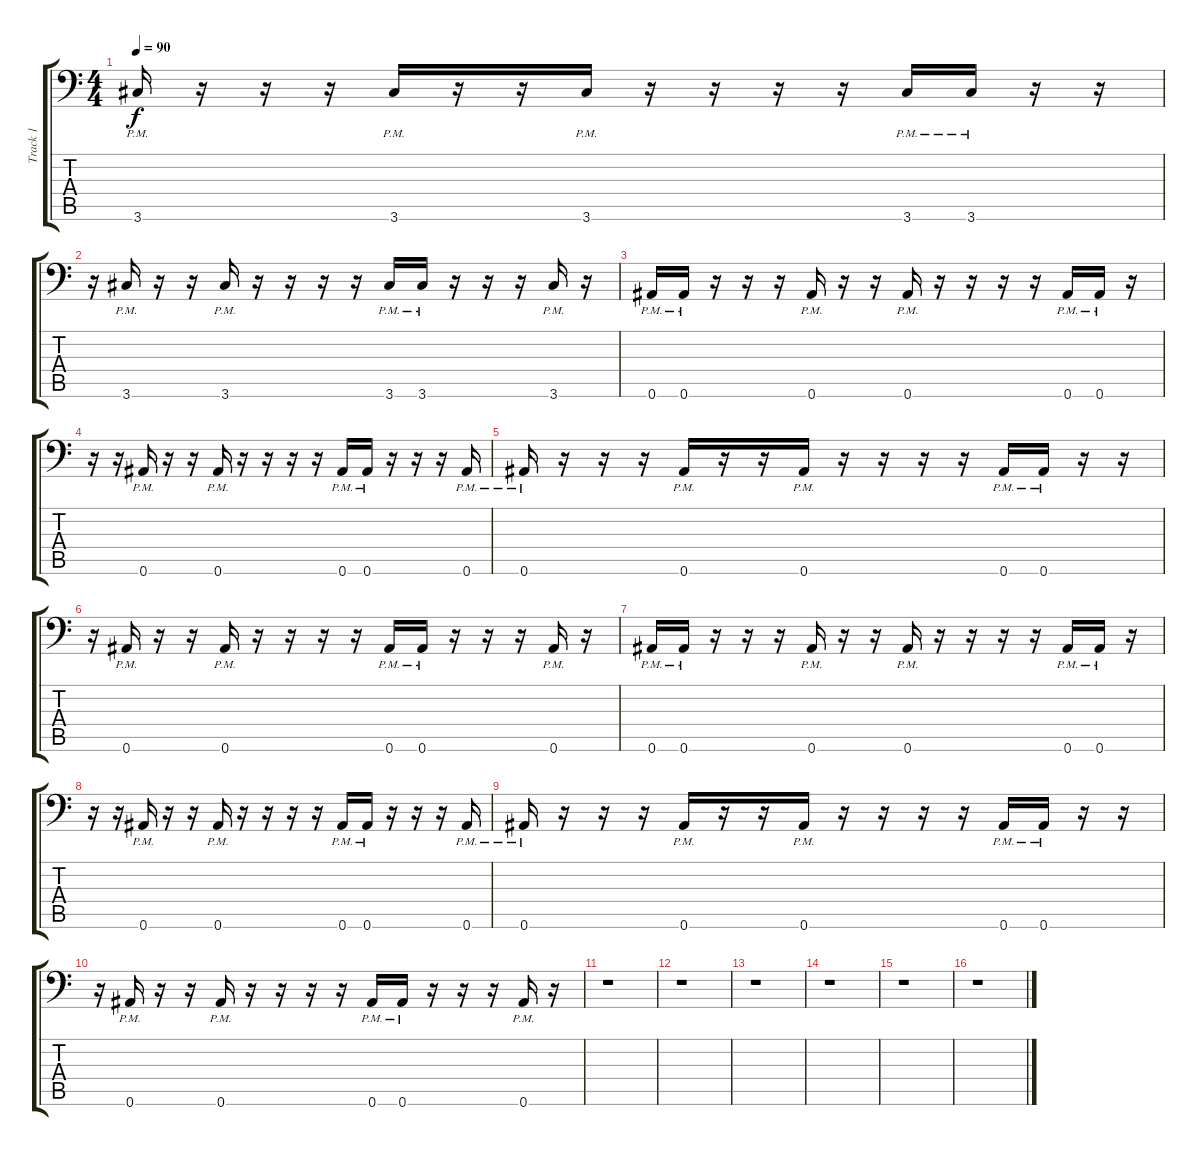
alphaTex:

\track ("Track 1" "Track 1") {instrument distortionguitar}
\staff {score tabs}
\tuning (D4 A3 F3 Bb2 F2 Bb1) {hide}
\ts (4 4)
\tempo 90
\clef f4
\ks c
3.6{pm}.16{dy f} r.16 r.16 r.16 3.6{pm}.16 r.16 r.16 3.6{pm}.16 r.16 r.16 r.16 r.16 3.6{pm}.16 3.6{pm}.16 r.16 r.16 |
r.16 3.6{pm}.16 r.16 r.16 3.6{pm}.16 r.16 r.16 r.16 r.16 3.6{pm}.16 3.6{pm}.16 r.16 r.16 r.16 3.6{pm}.16 r.16 |
0.6{pm}.16 0.6{pm}.16 r.16 r.16 r.16 0.6{pm}.16 r.16 r.16 0.6{pm}.16 r.16 r.16 r.16 r.16 0.6{pm}.16 0.6{pm}.16 r.16 |
r.16 r.16 0.6{pm}.16 r.16 r.16 0.6{pm}.16 r.16 r.16 r.16 r.16 0.6{pm}.16 0.6{pm}.16 r.16 r.16 r.16 0.6{pm}.16 |
0.6{pm}.16 r.16 r.16 r.16 0.6{pm}.16 r.16 r.16 0.6{pm}.16 r.16 r.16 r.16 r.16 0.6{pm}.16 0.6{pm}.16 r.16 r.16 |
r.16 0.6{pm}.16 r.16 r.16 0.6{pm}.16 r.16 r.16 r.16 r.16 0.6{pm}.16 0.6{pm}.16 r.16 r.16 r.16 0.6{pm}.16 r.16 |
0.6{pm}.16 0.6{pm}.16 r.16 r.16 r.16 0.6{pm}.16 r.16 r.16 0.6{pm}.16 r.16 r.16 r.16 r.16 0.6{pm}.16 0.6{pm}.16 r.16 |
r.16 r.16 0.6{pm}.16 r.16 r.16 0.6{pm}.16 r.16 r.16 r.16 r.16 0.6{pm}.16 0.6{pm}.16 r.16 r.16 r.16 0.6{pm}.16 |
0.6{pm}.16 r.16 r.16 r.16 0.6{pm}.16 r.16 r.16 0.6{pm}.16 r.16 r.16 r.16 r.16 0.6{pm}.16 0.6{pm}.16 r.16 r.16 |
r.16 0.6{pm}.16 r.16 r.16 0.6{pm}.16 r.16 r.16 r.16 r.16 0.6{pm}.16 0.6{pm}.16 r.16 r.16 r.16 0.6{pm}.16 r.16 |
r.1 |
r.1 |
r.1 |
r.1 |
r.1 |
r.1
